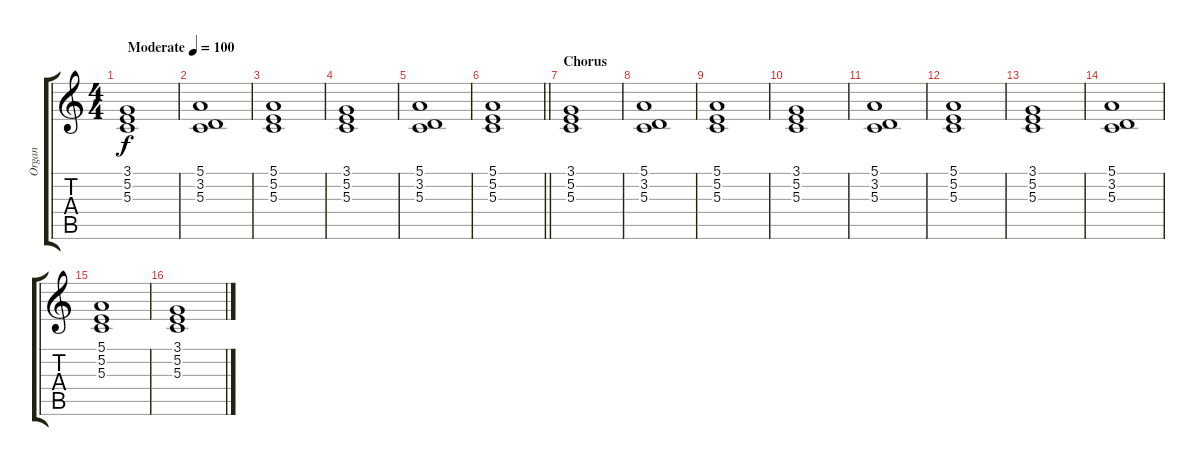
\track ("Organ" "Organ") {instrument percussiveorgan}
\staff {score tabs}
\tuning (E4 B3 G3 D3 A2 E2) {hide}
\ts (4 4)
\tempo (100 "Moderate")
\clef g2
\ks c
(3.1 5.2 5.3).1{dy f instrument percussiveorgan} |
(5.1 3.2 5.3).1 |
(5.1 5.2 5.3).1 |
(3.1 5.2 5.3).1 |
(5.1 3.2 5.3).1 |
\barLineRight lightlight
(5.1 5.2 5.3).1 |
\section ("" "Chorus")
(3.1 5.2 5.3).1 |
(5.1 3.2 5.3).1 |
(5.1 5.2 5.3).1 |
(3.1 5.2 5.3).1 |
(5.1 3.2 5.3).1 |
(5.1 5.2 5.3).1 |
(3.1 5.2 5.3).1 |
(5.1 3.2 5.3).1 |
(5.1 5.2 5.3).1 |
(3.1 5.2 5.3).1
